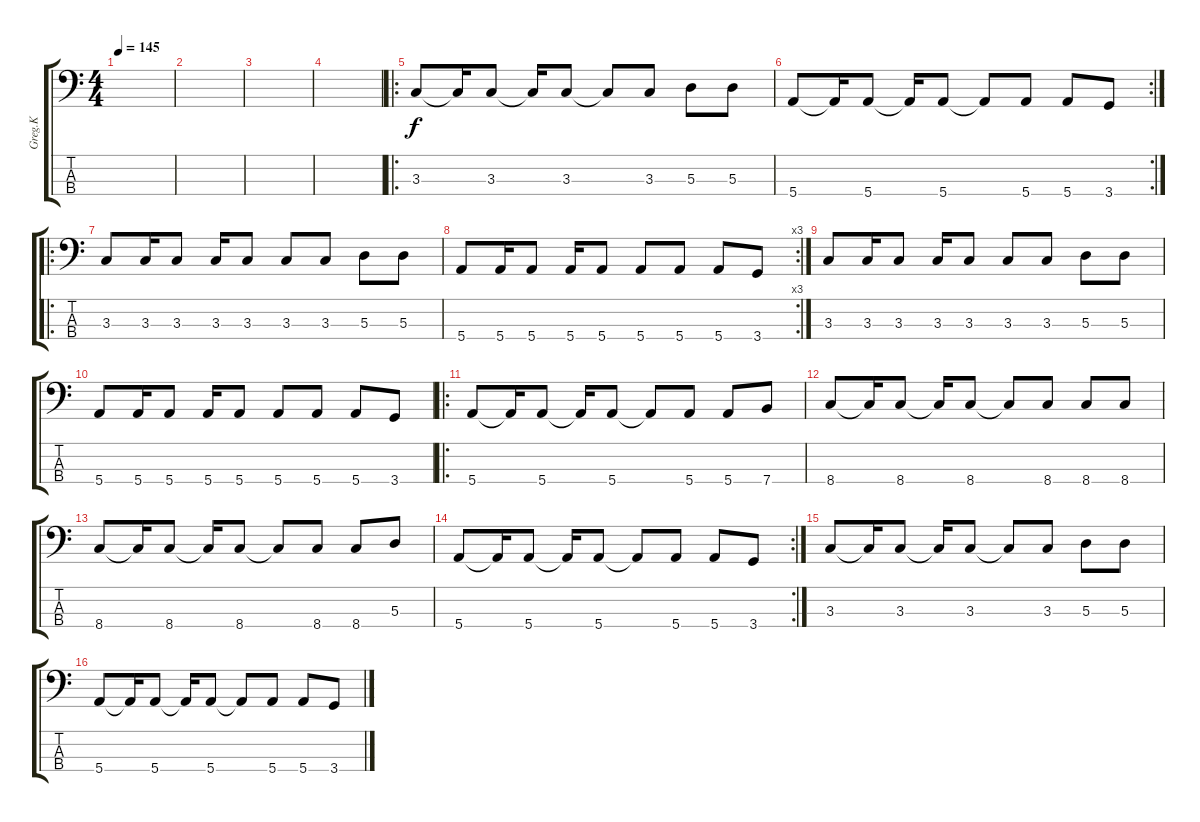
\track ("Greg.K" "Greg.K") {instrument electricbasspick}
\staff {score tabs}
\tuning (G2 D2 A1 E1) {hide}
\ts (4 4)
\tempo 145
\clef f4
\ks c
|
|
|
|
\ro
3.3.8 3.3{t}.16 3.3.8 3.3{t}.16 3.3.8 3.3{t}.8 3.3.8 5.3.8 5.3.8 |
\rc 2
5.4.8 5.4{t}.16 5.4.8 5.4{t}.16 5.4.8 5.4{t}.8 5.4.8 5.4.8 3.4.8 |
\ro
3.3.8 3.3.16 3.3.8 3.3.16 3.3.8 3.3.8 3.3.8 5.3.8 5.3.8 |
\rc 3
5.4.8 5.4.16 5.4.8 5.4.16 5.4.8 5.4.8 5.4.8 5.4.8 3.4.8 |
3.3.8 3.3.16 3.3.8 3.3.16 3.3.8 3.3.8 3.3.8 5.3.8 5.3.8 |
5.4.8 5.4.16 5.4.8 5.4.16 5.4.8 5.4.8 5.4.8 5.4.8 3.4.8 |
\ro
5.4.8 5.4{t}.16 5.4.8 5.4{t}.16 5.4.8 5.4{t}.8 5.4.8 5.4.8 7.4.8 |
8.4.8 8.4{t}.16 8.4.8 8.4{t}.16 8.4.8 8.4{t}.8 8.4.8 8.4.8 8.4.8 |
8.4.8 8.4{t}.16 8.4.8 8.4{t}.16 8.4.8 8.4{t}.8 8.4.8 8.4.8 5.3.8 |
\rc 2
5.4.8 5.4{t}.16 5.4.8 5.4{t}.16 5.4.8 5.4{t}.8 5.4.8 5.4.8 3.4.8 |
3.3.8 3.3{t}.16 3.3.8 3.3{t}.16 3.3.8 3.3{t}.8 3.3.8 5.3.8 5.3.8 |
5.4.8 5.4{t}.16 5.4.8 5.4{t}.16 5.4.8 5.4{t}.8 5.4.8 5.4.8 3.4.8
